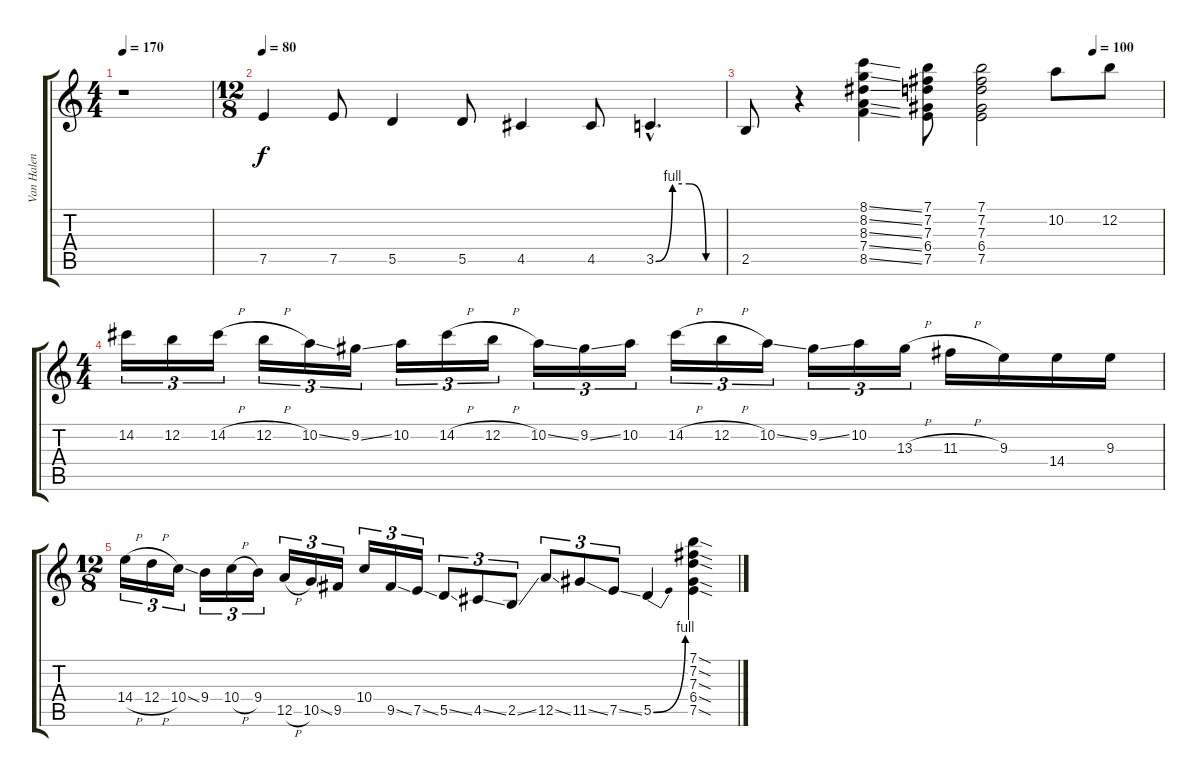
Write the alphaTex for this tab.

\track ("Van Halen" "Van Halen") {instrument overdrivenguitar}
\staff {score tabs}
\tuning (E4 B3 G3 D3 A2 E2) {hide}
\ts (4 4)
\tempo 170
\clef g2
\ks c
r.1{dy f} |
\ts (12 8)
\tempo 80
7.5.4 7.5.8 5.5.4 5.5.8 4.5.4 4.5.8 3.5{be (custom 0 0 15 4 30 4 45 0 60 0) hac}.4{d} |
\tempo (100 0.8333333333333334)
2.5.8 r.4 (8.1{ss} 8.2{ss} 8.3{ss} 7.4{ss} 8.5{ss}).4 (7.1 7.2 7.3 6.4 7.5).8 (7.1 7.2 7.3 6.4 7.5).2 10.2.8 12.2.8 |
\ts (4 4)
14.2.16{tu (3 2)} 12.2.16{tu (3 2)} 14.2{h}.16{tu (3 2)} 12.2{h}.16{tu (3 2)} 10.2{ss}.16{tu (3 2)} 9.2{ss}.16{tu (3 2)} 10.2.16{tu (3 2)} 14.2{h}.16{tu (3 2)} 12.2{h}.16{tu (3 2)} 10.2{ss}.16{tu (3 2)} 9.2{ss}.16{tu (3 2)} 10.2.16{tu (3 2)} 14.2{h}.16{tu (3 2)} 12.2{h}.16{tu (3 2)} 10.2{ss}.16{tu (3 2)} 9.2{ss}.16{tu (3 2)} 10.2.16{tu (3 2)} 13.3{h}.16{tu (3 2)} 11.3{h}.16 9.3.16 14.4.16 9.3.16 |
\ts (12 8)
14.4{h}.16{tu (3 2)} 12.4{h}.16{tu (3 2)} 10.4{ss}.16{tu (3 2)} 9.4.16{tu (3 2)} 10.4{h}.16{tu (3 2)} 9.4.16{tu (3 2)} 12.5{h}.16{tu (3 2)} 10.5{ss}.16{tu (3 2)} 9.5.16{tu (3 2)} 10.4.16{tu (3 2)} 9.5{ss}.16{tu (3 2)} 7.5{ss}.16{tu (3 2)} 5.5{ss}.8{tu (3 2)} 4.5{ss}.8{tu (3 2)} 2.5{ss}.8{tu (3 2)} 12.5{ss}.8{tu (3 2)} 11.5{ss}.8{tu (3 2)} 7.5{ss}.8{tu (3 2)} 5.5{be (bend 0 0 60 4)}.4 (7.1{sod} 7.2{sod} 7.3{sod} 6.4{sod} 7.5{sod}).4
